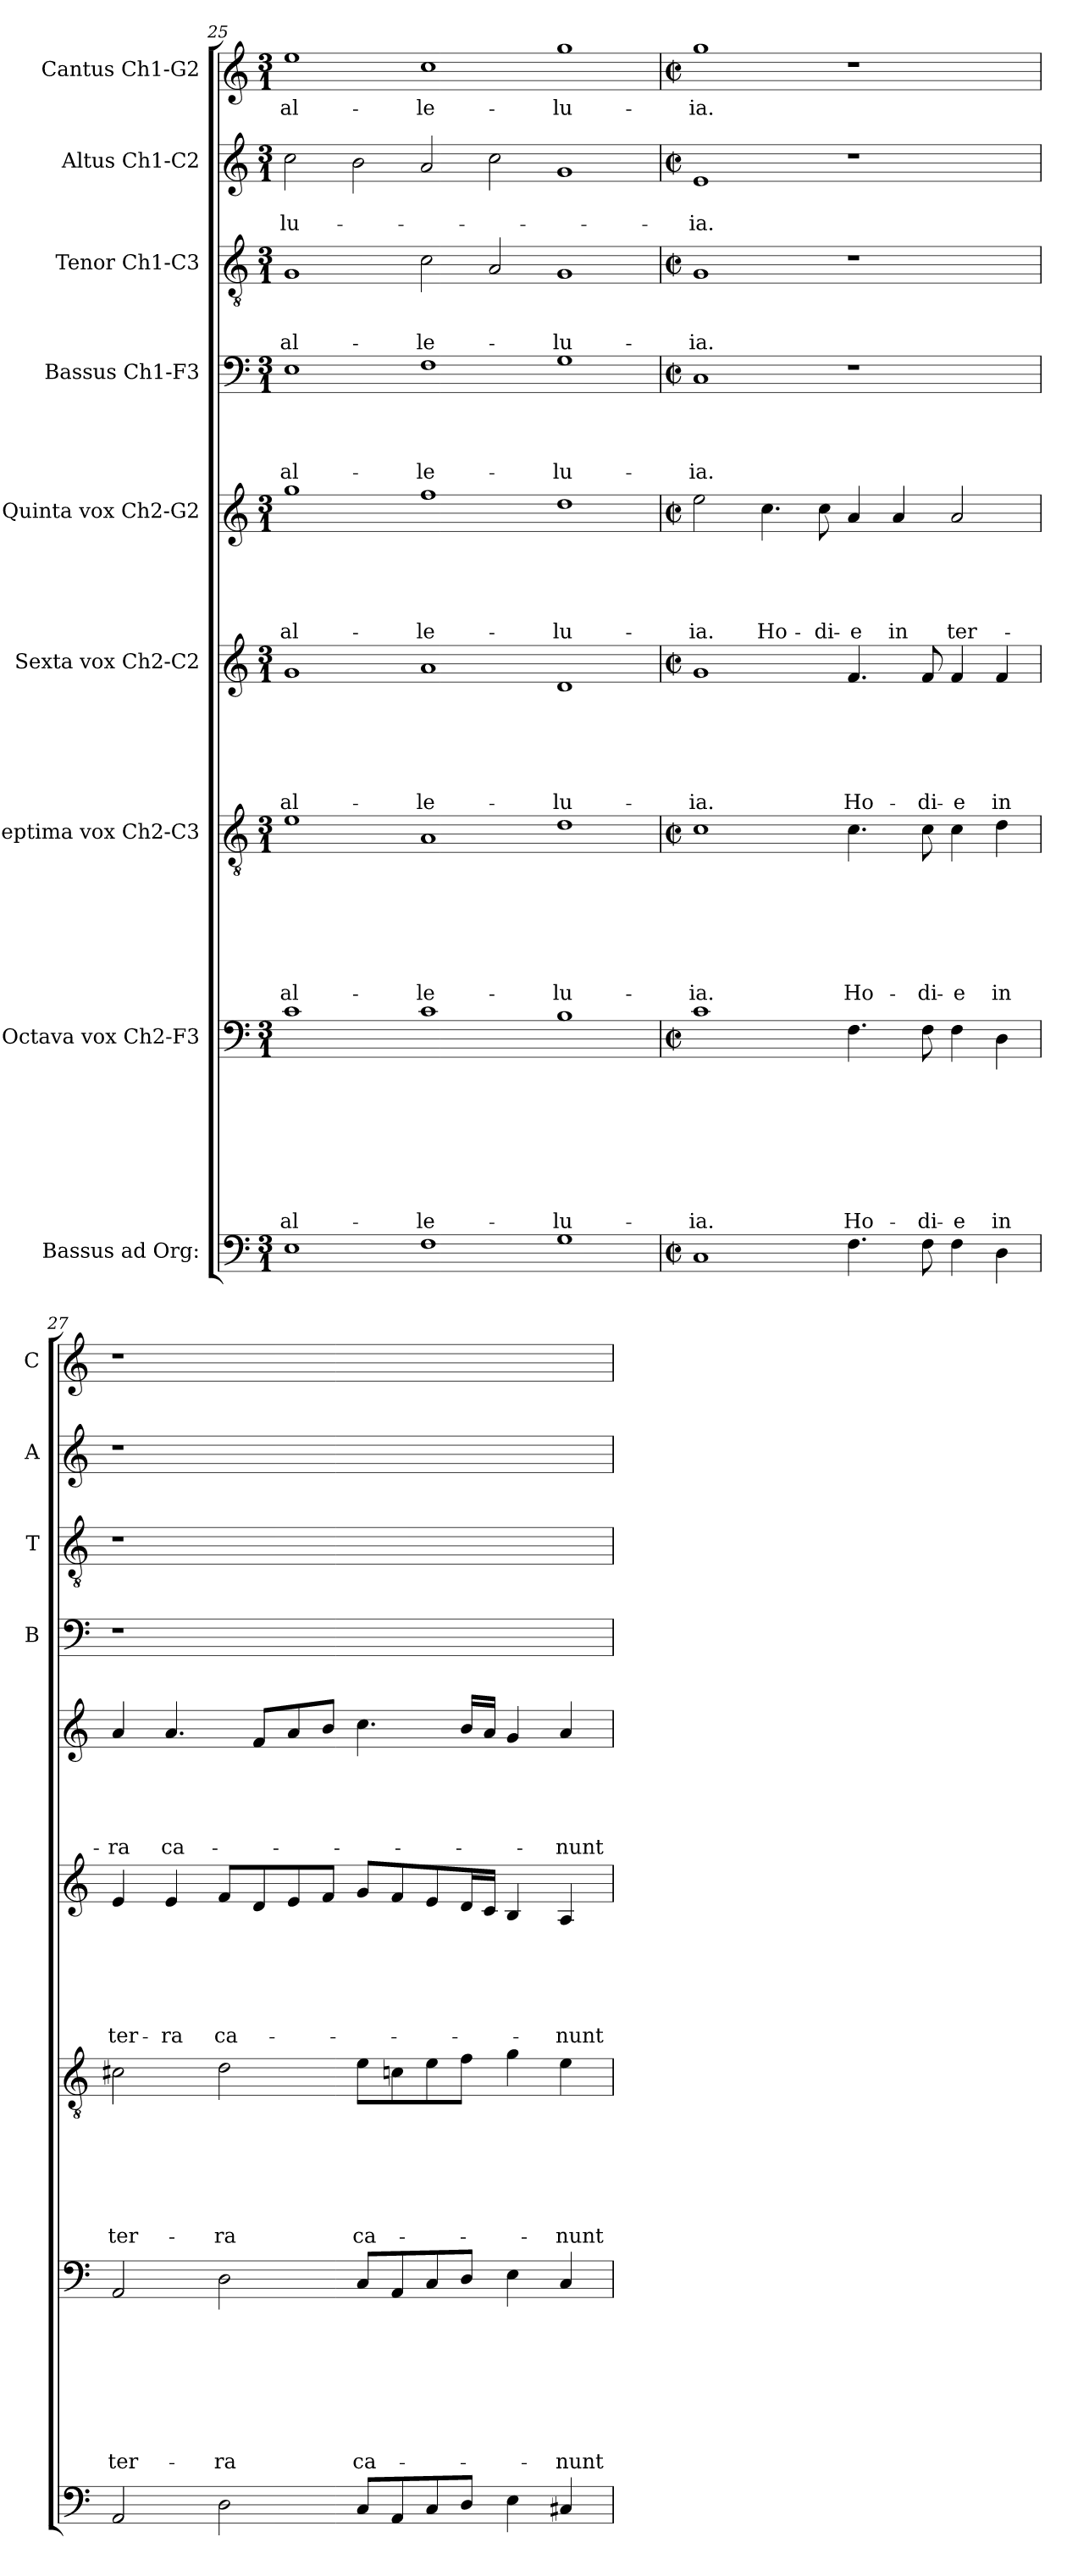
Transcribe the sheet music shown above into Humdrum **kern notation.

**kern	**kern	**text	**text	**text	**text	**text	**text	**text	**text	**kern	**text	**text	**text	**text	**text	**text	**text	**kern	**text	**text	**text	**text	**text	**text	**kern	**text	**text	**text	**text	**text	**kern	**text	**text	**text	**text	**kern	**text	**text	**text	**kern	**text	**text	**kern	**text
*part9	*part8	*part8	*part8	*part8	*part8	*part8	*part8	*part8	*part8	*part7	*part7	*part7	*part7	*part7	*part7	*part7	*part7	*part6	*part6	*part6	*part6	*part6	*part6	*part6	*part5	*part5	*part5	*part5	*part5	*part5	*part4	*part4	*part4	*part4	*part4	*part3	*part3	*part3	*part3	*part2	*part2	*part2	*part1	*part1
*staff9	*staff8	*staff8	*staff8	*staff8	*staff8	*staff8	*staff8	*staff8	*staff8	*staff7	*staff7	*staff7	*staff7	*staff7	*staff7	*staff7	*staff7	*staff6	*staff6	*staff6	*staff6	*staff6	*staff6	*staff6	*staff5	*staff5	*staff5	*staff5	*staff5	*staff5	*staff4	*staff4	*staff4	*staff4	*staff4	*staff3	*staff3	*staff3	*staff3	*staff2	*staff2	*staff2	*staff1	*staff1
*I"Bassus ad Org:	*I"Octava vox Ch2-F3	*	*	*	*	*	*	*	*	*I"Septima vox Ch2-C3	*	*	*	*	*	*	*	*I"Sexta vox Ch2-C2	*	*	*	*	*	*	*I"Quinta vox Ch2-G2	*	*	*	*	*	*I"Bassus Ch1-F3	*	*	*	*	*I"Tenor Ch1-C3	*	*	*	*I"Altus Ch1-C2	*	*	*I"Cantus Ch1-G2	*
*	*	*	*	*	*	*	*	*	*	*	*	*	*	*	*	*	*	*	*	*	*	*	*	*	*	*	*	*	*	*	*I'B	*	*	*	*	*I'T	*	*	*	*I'A	*	*	*I'C	*
*clefF4	*clefF4	*	*	*	*	*	*	*	*	*clefGv2	*	*	*	*	*	*	*	*clefG2	*	*	*	*	*	*	*clefG2	*	*	*	*	*	*clefF4	*	*	*	*	*clefGv2	*	*	*	*clefG2	*	*	*clefG2	*
*k[]	*k[]	*	*	*	*	*	*	*	*	*k[]	*	*	*	*	*	*	*	*k[]	*	*	*	*	*	*	*k[]	*	*	*	*	*	*k[]	*	*	*	*	*k[]	*	*	*	*k[]	*	*	*k[]	*
*C:	*C:	*	*	*	*	*	*	*	*	*C:	*	*	*	*	*	*	*	*C:	*	*	*	*	*	*	*C:	*	*	*	*	*	*C:	*	*	*	*	*C:	*	*	*	*C:	*	*	*C:	*
*M3/1	*M3/1	*	*	*	*	*	*	*	*	*M3/1	*	*	*	*	*	*	*	*M3/1	*	*	*	*	*	*	*M3/1	*	*	*	*	*	*M3/1	*	*	*	*	*M3/1	*	*	*	*M3/1	*	*	*M3/1	*
=25	=25	=25	=25	=25	=25	=25	=25	=25	=25	=25	=25	=25	=25	=25	=25	=25	=25	=25	=25	=25	=25	=25	=25	=25	=25	=25	=25	=25	=25	=25	=25	=25	=25	=25	=25	=25	=25	=25	=25	=25	=25	=25	=25	=25
!	!	!	!	!	!	!	!	!	!LO:LY:b	!	!	!	!	!	!	!	!LO:LY:b	!	!	!	!	!	!	!LO:LY:b	!	!	!	!	!	!LO:LY:b	!	!	!	!	!LO:LY:b	!	!	!	!LO:LY:b	!	!	!LO:LY:b	!	!LO:LY:b
1E	1c	.	.	.	.	.	.	.	al-	1e	.	.	.	.	.	.	al-	1g	.	.	.	.	.	al-	1gg	.	.	.	.	al-	1E	.	.	.	al-	1G	.	.	al-	2cc\	.	-lu-	1ee	al-
.	.	.	.	.	.	.	.	.	.	.	.	.	.	.	.	.	.	.	.	.	.	.	.	.	.	.	.	.	.	.	.	.	.	.	.	.	.	.	.	2b\	.	.	.	.
!	!	!	!	!	!	!	!	!	!LO:LY:b	!	!	!	!	!	!	!	!LO:LY:b	!	!	!	!	!	!	!LO:LY:b	!	!	!	!	!	!LO:LY:b	!	!	!	!	!LO:LY:b	!	!	!	!LO:LY:b	!	!	!	!	!LO:LY:b
1F	1c	.	.	.	.	.	.	.	-le-	1A	.	.	.	.	.	.	-le-	1a	.	.	.	.	.	-le-	1ff	.	.	.	.	-le-	1F	.	.	.	-le-	2c\	.	.	-le-	2a/	.	.	1cc	-le-
.	.	.	.	.	.	.	.	.	.	.	.	.	.	.	.	.	.	.	.	.	.	.	.	.	.	.	.	.	.	.	.	.	.	.	.	2A/	.	.	.	2cc\	.	.	.	.
!	!	!	!	!	!	!	!	!	!LO:LY:b	!	!	!	!	!	!	!	!LO:LY:b	!	!	!	!	!	!	!LO:LY:b	!	!	!	!	!	!LO:LY:b	!	!	!	!	!LO:LY:b	!	!	!	!LO:LY:b	!	!	!	!	!LO:LY:b
1G	1B	.	.	.	.	.	.	.	-lu-	1d	.	.	.	.	.	.	-lu-	1d	.	.	.	.	.	-lu-	1dd	.	.	.	.	-lu-	1G	.	.	.	-lu-	1G	.	.	-lu-	1g	.	.	1gg	-lu-
=26	=26	=26	=26	=26	=26	=26	=26	=26	=26	=26	=26	=26	=26	=26	=26	=26	=26	=26	=26	=26	=26	=26	=26	=26	=26	=26	=26	=26	=26	=26	=26	=26	=26	=26	=26	=26	=26	=26	=26	=26	=26	=26	=26	=26
*M2/2	*M2/2	*	*	*	*	*	*	*	*	*M2/2	*	*	*	*	*	*	*	*M2/2	*	*	*	*	*	*	*M2/2	*	*	*	*	*	*M2/2	*	*	*	*	*M2/2	*	*	*	*M2/2	*	*	*M2/2	*
*met(c|)	*met(c|)	*	*	*	*	*	*	*	*	*met(c|)	*	*	*	*	*	*	*	*met(c|)	*	*	*	*	*	*	*met(c|)	*	*	*	*	*	*met(c|)	*	*	*	*	*met(c|)	*	*	*	*met(c|)	*	*	*met(c|)	*
!	!	!	!	!	!	!	!	!	!LO:LY:b	!	!	!	!	!	!	!	!LO:LY:b	!	!	!	!	!	!	!LO:LY:b	!	!	!	!	!	!LO:LY:b	!	!	!	!	!LO:LY:b	!	!	!	!LO:LY:b	!	!	!LO:LY:b	!	!LO:LY:b
1C	1c	.	.	.	.	.	.	.	-ia.	1c	.	.	.	.	.	.	-ia.	1g	.	.	.	.	.	-ia.	2ee\	.	.	.	.	-ia.	1C	.	.	.	-ia.	1G	.	.	-ia.	1e	.	-ia.	1gg	-ia.
!	!	!	!	!	!	!	!	!	!	!	!	!	!	!	!	!	!	!	!	!	!	!	!	!	!	!	!	!	!	!LO:LY:b	!	!	!	!	!	!	!	!	!	!	!	!	!	!
.	.	.	.	.	.	.	.	.	.	.	.	.	.	.	.	.	.	.	.	.	.	.	.	.	4.cc\	.	.	.	.	Ho-	.	.	.	.	.	.	.	.	.	.	.	.	.	.
!	!	!	!	!	!	!	!	!	!	!	!	!	!	!	!	!	!	!	!	!	!	!	!	!	!	!	!	!	!	!LO:LY:b	!	!	!	!	!	!	!	!	!	!	!	!	!	!
.	.	.	.	.	.	.	.	.	.	.	.	.	.	.	.	.	.	.	.	.	.	.	.	.	8cc\	.	.	.	.	-di-	.	.	.	.	.	.	.	.	.	.	.	.	.	.
!	!	!	!	!	!	!	!	!	!LO:LY:b	!	!	!	!	!	!	!	!LO:LY:b	!	!	!	!	!	!	!LO:LY:b	!	!	!	!	!	!LO:LY:b	!	!	!	!	!	!	!	!	!	!	!	!	!	!
4.F\	4.F\	.	.	.	.	.	.	.	Ho-	4.c\	.	.	.	.	.	.	Ho-	4.f/	.	.	.	.	.	Ho-	4a/	.	.	.	.	-e	1r	.	.	.	.	1r	.	.	.	1r	.	.	1r	.
!	!	!	!	!	!	!	!	!	!	!	!	!	!	!	!	!	!	!	!	!	!	!	!	!	!	!	!	!	!	!LO:LY:b	!	!	!	!	!	!	!	!	!	!	!	!	!	!
.	.	.	.	.	.	.	.	.	.	.	.	.	.	.	.	.	.	.	.	.	.	.	.	.	4a/	.	.	.	.	in	.	.	.	.	.	.	.	.	.	.	.	.	.	.
!	!	!	!	!	!	!	!	!	!LO:LY:b	!	!	!	!	!	!	!	!LO:LY:b	!	!	!	!	!	!	!LO:LY:b	!	!	!	!	!	!	!	!	!	!	!	!	!	!	!	!	!	!	!	!
8F\	8F\	.	.	.	.	.	.	.	-di-	8c\	.	.	.	.	.	.	-di-	8f/	.	.	.	.	.	-di-	.	.	.	.	.	.	.	.	.	.	.	.	.	.	.	.	.	.	.	.
!	!	!	!	!	!	!	!	!	!LO:LY:b	!	!	!	!	!	!	!	!LO:LY:b	!	!	!	!	!	!	!LO:LY:b	!	!	!	!	!	!LO:LY:b	!	!	!	!	!	!	!	!	!	!	!	!	!	!
4F\	4F\	.	.	.	.	.	.	.	-e	4c\	.	.	.	.	.	.	-e	4f/	.	.	.	.	.	-e	2a/	.	.	.	.	ter-	.	.	.	.	.	.	.	.	.	.	.	.	.	.
!	!	!	!	!	!	!	!	!	!LO:LY:b	!	!	!	!	!	!	!	!LO:LY:b	!	!	!	!	!	!	!LO:LY:b	!	!	!	!	!	!	!	!	!	!	!	!	!	!	!	!	!	!	!	!
4D\	4D\	.	.	.	.	.	.	.	in	4d\	.	.	.	.	.	.	in	4f/	.	.	.	.	.	in	.	.	.	.	.	.	.	.	.	.	.	.	.	.	.	.	.	.	.	.
!!LO:PB:g=z
=27	=27	=27	=27	=27	=27	=27	=27	=27	=27	=27	=27	=27	=27	=27	=27	=27	=27	=27	=27	=27	=27	=27	=27	=27	=27	=27	=27	=27	=27	=27	=27	=27	=27	=27	=27	=27	=27	=27	=27	=27	=27	=27	=27	=27
!	!	!	!	!	!	!	!	!	!LO:LY:b	!	!	!	!	!	!	!	!LO:LY:b	!	!	!	!	!	!	!LO:LY:b	!	!	!	!	!	!LO:LY:b	!	!	!	!	!	!	!	!	!	!	!	!	!	!
2AA/	2AA/	.	.	.	.	.	.	.	ter-	2c#X\	.	.	.	.	.	.	ter-	4e/	.	.	.	.	.	ter-	4a/	.	.	.	.	-ra	1r	.	.	.	.	1r	.	.	.	1r	.	.	1r	.
!	!	!	!	!	!	!	!	!	!	!	!	!	!	!	!	!	!	!	!	!	!	!	!	!LO:LY:b	!	!	!	!	!	!LO:LY:b	!	!	!	!	!	!	!	!	!	!	!	!	!	!
.	.	.	.	.	.	.	.	.	.	.	.	.	.	.	.	.	.	4e/	.	.	.	.	.	-ra	4.a/	.	.	.	.	ca-	.	.	.	.	.	.	.	.	.	.	.	.	.	.
!	!	!	!	!	!	!	!	!	!LO:LY:b	!	!	!	!	!	!	!	!LO:LY:b	!	!	!	!	!	!	!LO:LY:b	!	!	!	!	!	!	!	!	!	!	!	!	!	!	!	!	!	!	!	!
2D\	2D\	.	.	.	.	.	.	.	-ra	2d\	.	.	.	.	.	.	-ra	8f/L	.	.	.	.	.	ca-	.	.	.	.	.	.	.	.	.	.	.	.	.	.	.	.	.	.	.	.
.	.	.	.	.	.	.	.	.	.	.	.	.	.	.	.	.	.	8d/	.	.	.	.	.	.	8f/L	.	.	.	.	.	.	.	.	.	.	.	.	.	.	.	.	.	.	.
.	.	.	.	.	.	.	.	.	.	.	.	.	.	.	.	.	.	8e/	.	.	.	.	.	.	8a/	.	.	.	.	.	.	.	.	.	.	.	.	.	.	.	.	.	.	.
.	.	.	.	.	.	.	.	.	.	.	.	.	.	.	.	.	.	8f/J	.	.	.	.	.	.	8b/J	.	.	.	.	.	.	.	.	.	.	.	.	.	.	.	.	.	.	.
!	!	!	!	!	!	!	!	!	!LO:LY:b	!	!	!	!	!	!	!	!LO:LY:b	!	!	!	!	!	!	!	!	!	!	!	!	!	!	!	!	!	!	!	!	!	!	!	!	!	!	!
8C/L	8C/L	.	.	.	.	.	.	.	ca-	8e\L	.	.	.	.	.	.	ca-	8g/L	.	.	.	.	.	.	4.cc\	.	.	.	.	.	1ryy	.	.	.	.	1ryy	.	.	.	1ryy	.	.	1ryy	.
8AA/	8AA/	.	.	.	.	.	.	.	.	8cn\	.	.	.	.	.	.	.	8f/	.	.	.	.	.	.	.	.	.	.	.	.	.	.	.	.	.	.	.	.	.	.	.	.	.	.
8C/	8C/	.	.	.	.	.	.	.	.	8e\	.	.	.	.	.	.	.	8e/	.	.	.	.	.	.	.	.	.	.	.	.	.	.	.	.	.	.	.	.	.	.	.	.	.	.
8D/J	8D/J	.	.	.	.	.	.	.	.	8f\J	.	.	.	.	.	.	.	16d/L	.	.	.	.	.	.	16b/LL	.	.	.	.	.	.	.	.	.	.	.	.	.	.	.	.	.	.	.
.	.	.	.	.	.	.	.	.	.	.	.	.	.	.	.	.	.	16c/JJ	.	.	.	.	.	.	16a/JJ	.	.	.	.	.	.	.	.	.	.	.	.	.	.	.	.	.	.	.
4E\	4E\	.	.	.	.	.	.	.	.	4g\	.	.	.	.	.	.	.	4B/	.	.	.	.	.	.	4g/	.	.	.	.	.	.	.	.	.	.	.	.	.	.	.	.	.	.	.
!	!	!	!	!	!	!	!	!	!LO:LY:b	!	!	!	!	!	!	!	!LO:LY:b	!	!	!	!	!	!	!LO:LY:b	!	!	!	!	!	!LO:LY:b	!	!	!	!	!	!	!	!	!	!	!	!	!	!
4C#X/	4C/	.	.	.	.	.	.	.	-nunt	4e\	.	.	.	.	.	.	-nunt	4A/	.	.	.	.	.	-nunt	4a/	.	.	.	.	-nunt	.	.	.	.	.	.	.	.	.	.	.	.	.	.
=	=	=	=	=	=	=	=	=	=	=	=	=	=	=	=	=	=	=	=	=	=	=	=	=	=	=	=	=	=	=	=	=	=	=	=	=	=	=	=	=	=	=	=	=
*-	*-	*-	*-	*-	*-	*-	*-	*-	*-	*-	*-	*-	*-	*-	*-	*-	*-	*-	*-	*-	*-	*-	*-	*-	*-	*-	*-	*-	*-	*-	*-	*-	*-	*-	*-	*-	*-	*-	*-	*-	*-	*-	*-	*-
